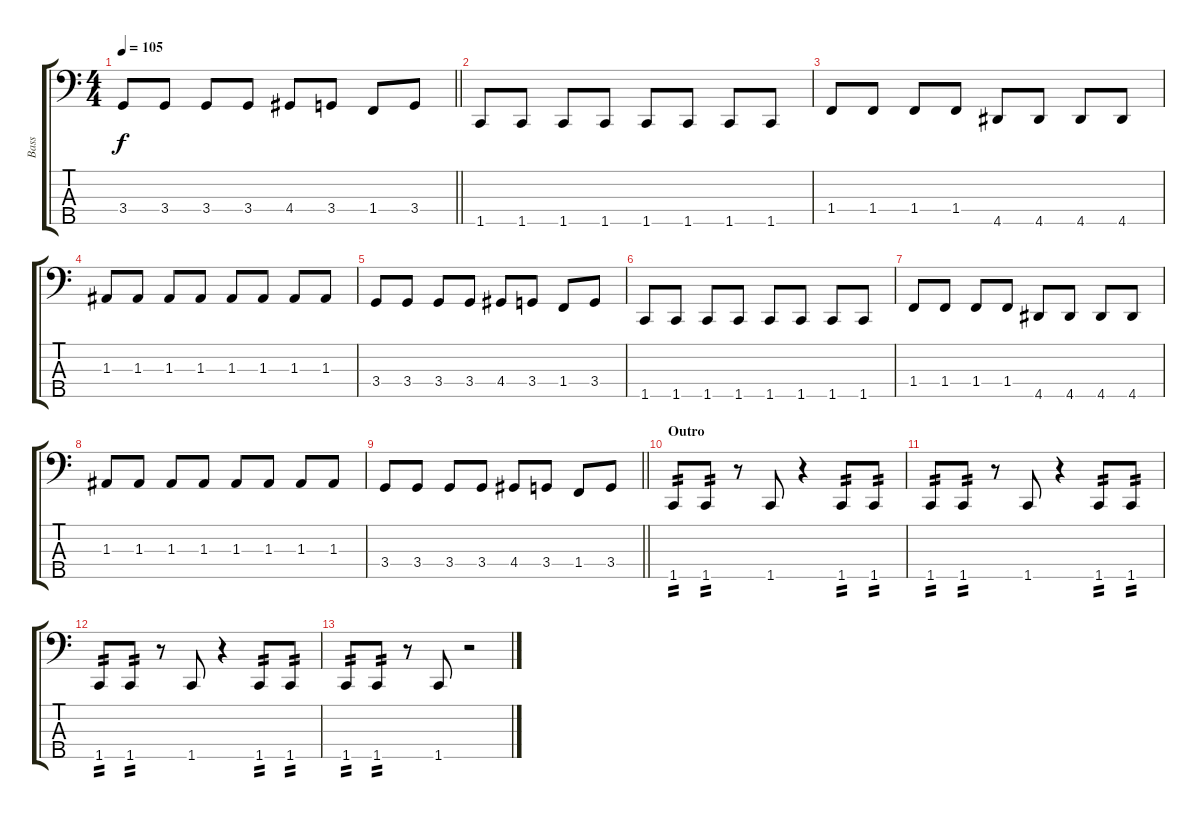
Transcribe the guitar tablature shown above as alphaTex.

\track ("Bass" "Bass") {instrument electricbasspick}
\staff {score tabs}
\tuning (G2 D2 A1 E1 B0) {hide}
\ts (4 4)
\tempo 105
\clef f4
\barLineRight lightlight
\ks c
3.4.8{dy f} 3.4.8 3.4.8 3.4.8 4.4.8 3.4.8 1.4.8 3.4.8 |
1.5.8 1.5.8 1.5.8 1.5.8 1.5.8 1.5.8 1.5.8 1.5.8 |
1.4.8 1.4.8 1.4.8 1.4.8 4.5.8 4.5.8 4.5.8 4.5.8 |
1.3.8 1.3.8 1.3.8 1.3.8 1.3.8 1.3.8 1.3.8 1.3.8 |
3.4.8 3.4.8 3.4.8 3.4.8 4.4.8 3.4.8 1.4.8 3.4.8 |
1.5.8 1.5.8 1.5.8 1.5.8 1.5.8 1.5.8 1.5.8 1.5.8 |
1.4.8 1.4.8 1.4.8 1.4.8 4.5.8 4.5.8 4.5.8 4.5.8 |
1.3.8 1.3.8 1.3.8 1.3.8 1.3.8 1.3.8 1.3.8 1.3.8 |
\barLineRight lightlight
3.4.8 3.4.8 3.4.8 3.4.8 4.4.8 3.4.8 1.4.8 3.4.8 |
\section ("" "Outro")
1.5.8{tp 2} 1.5.8{tp 2} r.8 1.5.8 r.4 1.5.8{tp 2} 1.5.8{tp 2} |
1.5.8{tp 2} 1.5.8{tp 2} r.8 1.5.8 r.4 1.5.8{tp 2} 1.5.8{tp 2} |
1.5.8{tp 2} 1.5.8{tp 2} r.8 1.5.8 r.4 1.5.8{tp 2} 1.5.8{tp 2} |
1.5.8{tp 2} 1.5.8{tp 2} r.8 1.5.8 r.2
